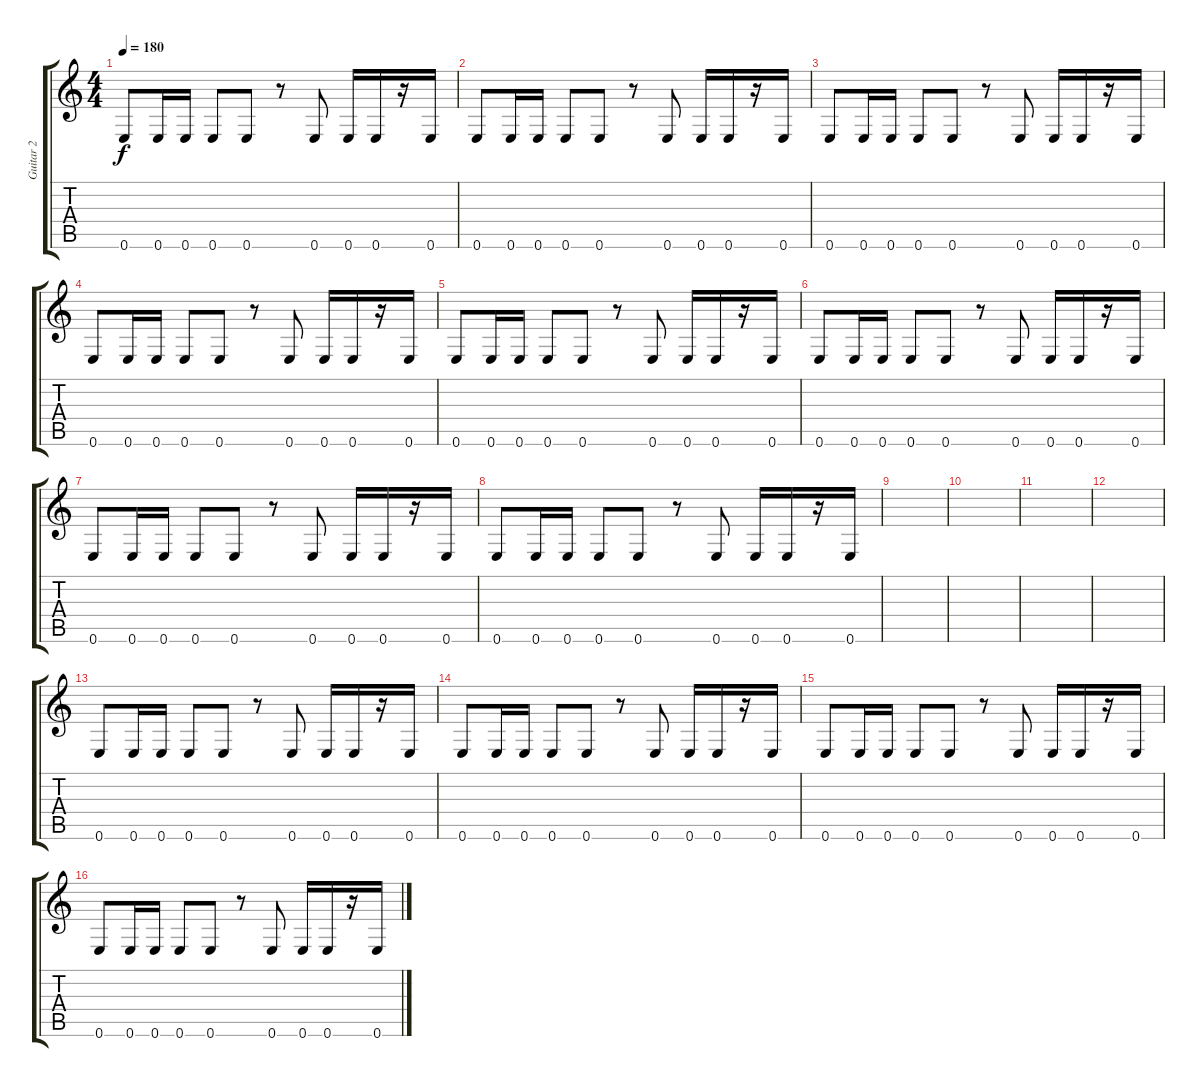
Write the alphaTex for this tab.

\track ("Guitar 2" "Guitar 2") {instrument distortionguitar}
\staff {score tabs}
\tuning (E4 B3 G3 D3 A2 E2) {hide}
\ts (4 4)
\tempo 180
\clef g2
\ks c
0.6.8{dy f} 0.6.16 0.6.16 0.6.8 0.6.8 r.8 0.6.8 0.6.16 0.6.16 r.16 0.6.16 |
0.6.8 0.6.16 0.6.16 0.6.8 0.6.8 r.8 0.6.8 0.6.16 0.6.16 r.16 0.6.16 |
0.6.8 0.6.16 0.6.16 0.6.8 0.6.8 r.8 0.6.8 0.6.16 0.6.16 r.16 0.6.16 |
0.6.8 0.6.16 0.6.16 0.6.8 0.6.8 r.8 0.6.8 0.6.16 0.6.16 r.16 0.6.16 |
0.6.8 0.6.16 0.6.16 0.6.8 0.6.8 r.8 0.6.8 0.6.16 0.6.16 r.16 0.6.16 |
0.6.8 0.6.16 0.6.16 0.6.8 0.6.8 r.8 0.6.8 0.6.16 0.6.16 r.16 0.6.16 |
0.6.8 0.6.16 0.6.16 0.6.8 0.6.8 r.8 0.6.8 0.6.16 0.6.16 r.16 0.6.16 |
0.6.8 0.6.16 0.6.16 0.6.8 0.6.8 r.8 0.6.8 0.6.16 0.6.16 r.16 0.6.16 |
|
|
|
|
0.6.8 0.6.16 0.6.16 0.6.8 0.6.8 r.8 0.6.8 0.6.16 0.6.16 r.16 0.6.16 |
0.6.8 0.6.16 0.6.16 0.6.8 0.6.8 r.8 0.6.8 0.6.16 0.6.16 r.16 0.6.16 |
0.6.8 0.6.16 0.6.16 0.6.8 0.6.8 r.8 0.6.8 0.6.16 0.6.16 r.16 0.6.16 |
0.6.8 0.6.16 0.6.16 0.6.8 0.6.8 r.8 0.6.8 0.6.16 0.6.16 r.16 0.6.16
